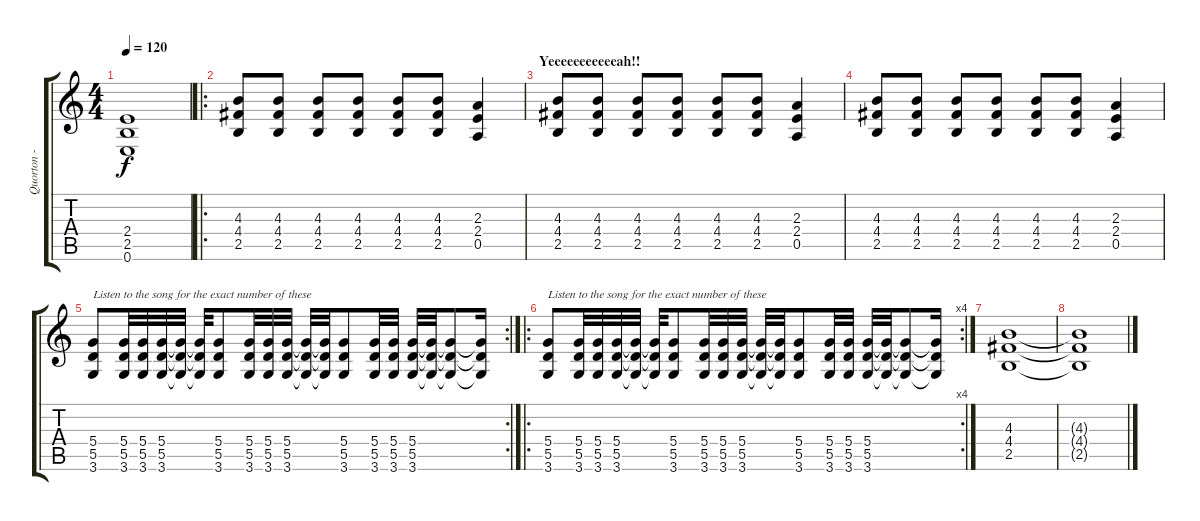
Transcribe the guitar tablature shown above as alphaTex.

\track ("Quorton - Dist. Guitar" "Quorton - ") {instrument distortionguitar}
\staff {score tabs}
\tuning (E4 B3 G3 D3 A2 E2) {hide}
\ts (4 4)
\tempo 120
\clef g2
\ks c
(2.4 2.5 0.6).1{dy f} |
\ro
\section ("" "")
(4.3 4.4 2.5).8 (4.3 4.4 2.5).8 (4.3 4.4 2.5).8 (4.3 4.4 2.5).8 (4.3 4.4 2.5).8 (4.3 4.4 2.5).8 (2.3 2.4 0.5).4 |
\section ("" "Yeeeeeeeeeeeah!!")
(4.3 4.4 2.5).8 (4.3 4.4 2.5).8 (4.3 4.4 2.5).8 (4.3 4.4 2.5).8 (4.3 4.4 2.5).8 (4.3 4.4 2.5).8 (2.3 2.4 0.5).4 |
(4.3 4.4 2.5).8 (4.3 4.4 2.5).8 (4.3 4.4 2.5).8 (4.3 4.4 2.5).8 (4.3 4.4 2.5).8 (4.3 4.4 2.5).8 (2.3 2.4 0.5).4 |
\rc 2
(5.4 5.5 3.6).8{txt "Listen to the song for the exact number of these"} (5.4 5.5 3.6).32 (5.4 5.5 3.6).32 (5.4 5.5 3.6).32 (5.4{t} 5.5{t} 3.6{t}).32 (5.4{t} 5.5{t} 3.6{t}).32 (5.4 5.5 3.6).8 (5.4 5.5 3.6).32 (5.4 5.5 3.6).32 (5.4 5.5 3.6).32 (5.4{t} 5.5{t} 3.6{t}).32 (5.4{t} 5.5{t} 3.6{t}).32 (5.4 5.5 3.6).8 (5.4 5.5 3.6).32 (5.4 5.5 3.6).32 (5.4 5.5 3.6).32 (5.4{t} 5.5{t} 3.6{t}).32 (5.4{t} 5.5{t} 3.6{t}).8 (5.4{t} 5.5{t} 3.6{t}).16 |
\ro
\rc 4
(5.4 5.5 3.6).8{txt "Listen to the song for the exact number of these"} (5.4 5.5 3.6).32 (5.4 5.5 3.6).32 (5.4 5.5 3.6).32 (5.4{t} 5.5{t} 3.6{t}).32 (5.4{t} 5.5{t} 3.6{t}).32 (5.4 5.5 3.6).8 (5.4 5.5 3.6).32 (5.4 5.5 3.6).32 (5.4 5.5 3.6).32 (5.4{t} 5.5{t} 3.6{t}).32 (5.4{t} 5.5{t} 3.6{t}).32 (5.4 5.5 3.6).8 (5.4 5.5 3.6).32 (5.4 5.5 3.6).32 (5.4 5.5 3.6).32 (5.4{t} 5.5{t} 3.6{t}).32 (5.4{t} 5.5{t} 3.6{t}).8 (5.4{t} 5.5{t} 3.6{t}).16 |
(4.3 4.4 2.5).1 |
(4.3{t} 4.4{t} 2.5{t}).1
